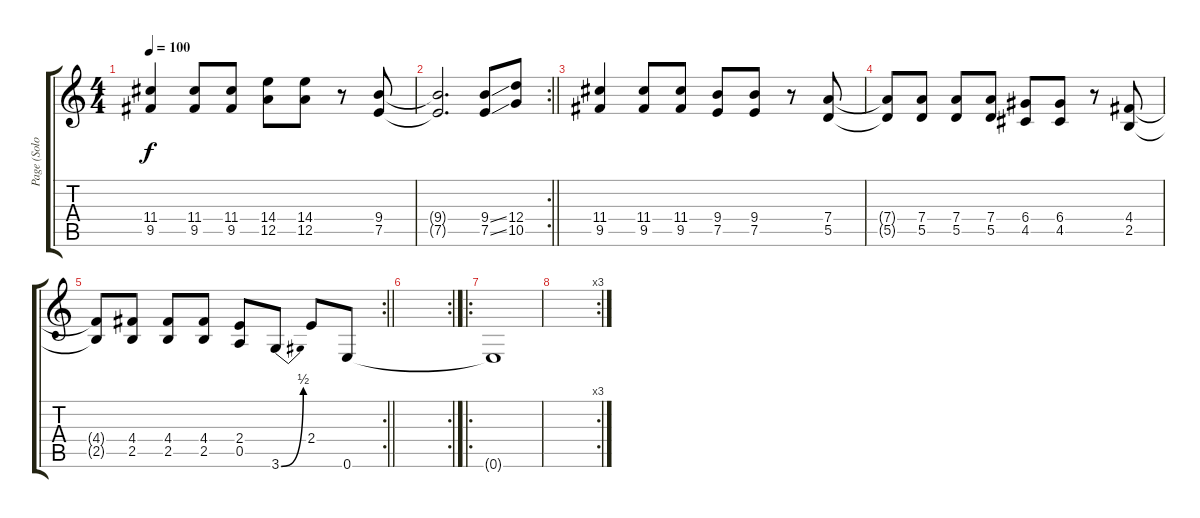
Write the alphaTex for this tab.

\track ("Page (Solo and Fills)" "Page (Solo") {instrument overdrivenguitar}
\staff {score tabs}
\tuning (E4 B3 G3 D3 A2 E2) {hide}
\ts (4 4)
\tempo 100
\clef g2
\ks c
(11.4 9.5).4{dy f} (11.4 9.5).8 (11.4 9.5).8 (14.4 12.5).8 (14.4 12.5).8 r.8 (9.4 7.5).8 |
\rc 2
\barLineRight lightlight
(9.4{t} 7.5{t}).2{d} (9.4{ss} 7.5{ss}).8 (12.4 10.5).8 |
(11.4 9.5).4 (11.4 9.5).8 (11.4 9.5).8 (9.4 7.5).8 (9.4 7.5).8 r.8 (7.4 5.5).8 |
(7.4{t} 5.5{t}).8 (7.4 5.5).8 (7.4 5.5).8 (7.4 5.5).8 (6.4 4.5).8 (6.4 4.5).8 r.8 (4.4 2.5).8 |
\rc 2
\barLineRight lightlight
(4.4{t} 2.5{t}).8 (4.4 2.5).8 (4.4 2.5).8 (4.4 2.5).8 (2.4 0.5).8 3.6{be (bend 0 0 60 2)}.8 2.4.8 0.6.8 |
\rc 2
|
\ro
0.6{t}.1 |
\rc 3
